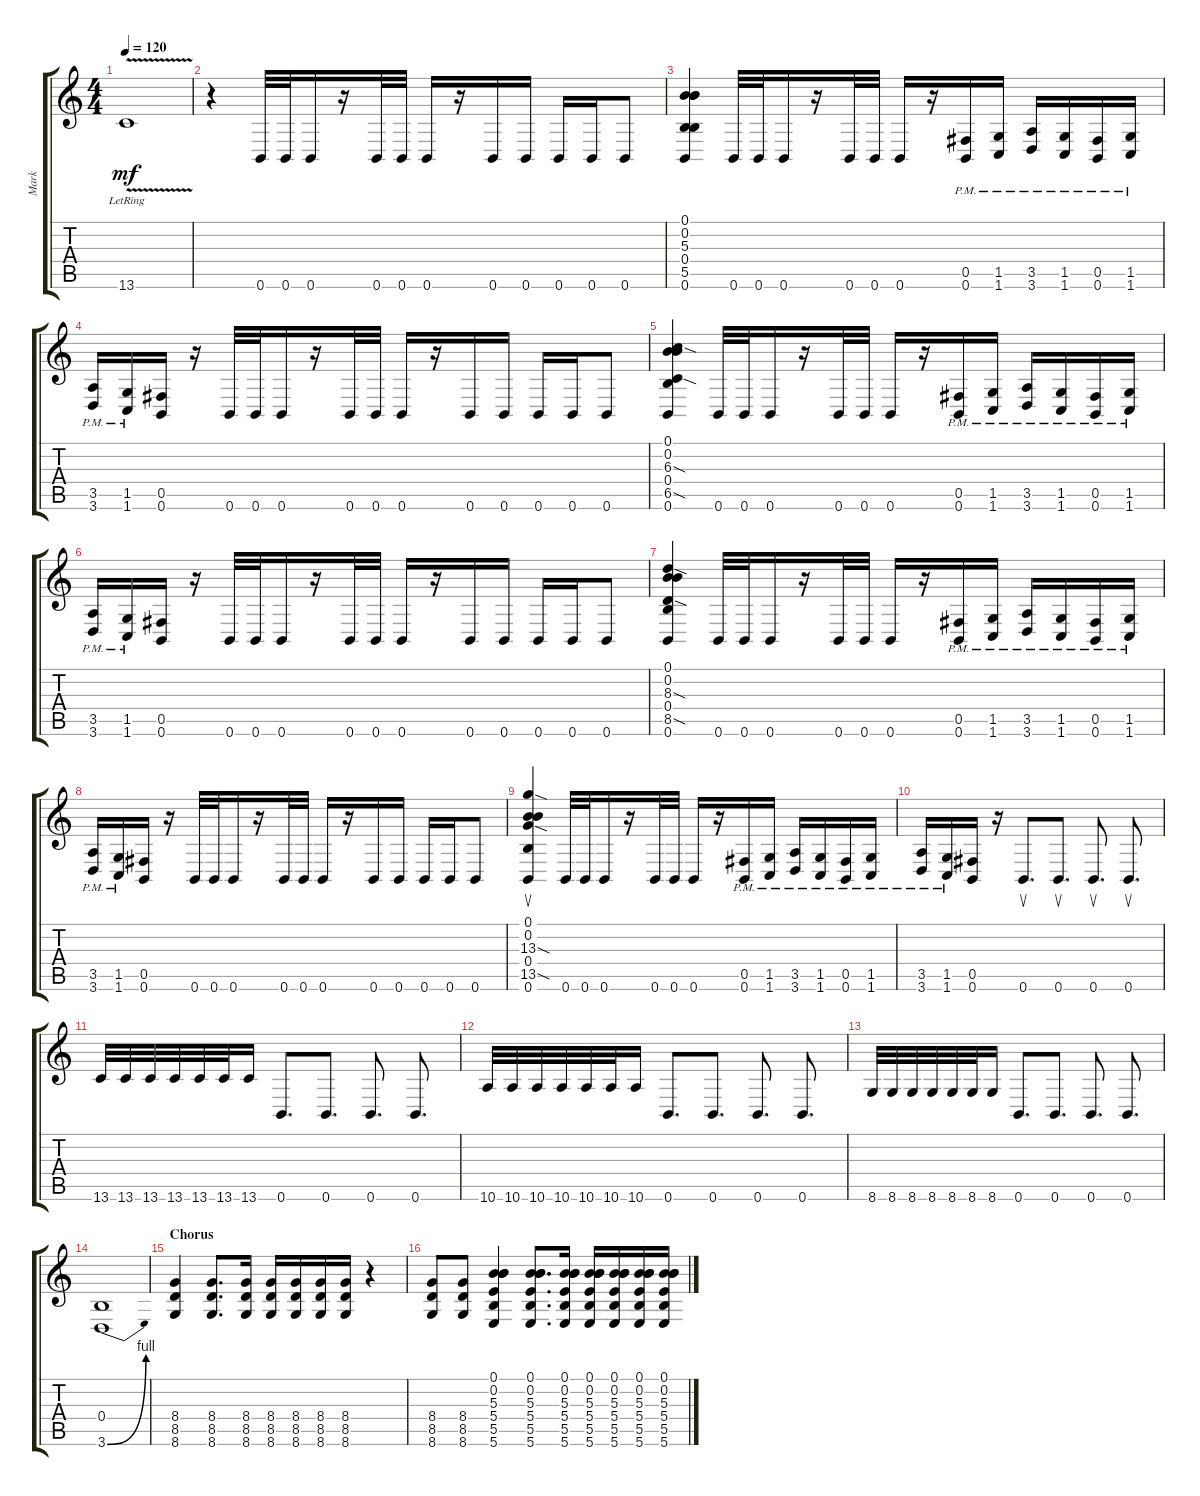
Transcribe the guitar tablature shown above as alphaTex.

\track ("Mark" "Mark") {instrument distortionguitar}
\staff {score tabs}
\tuning (B3 B3 Gb3 B2 Gb2 B1) {hide}
\ts (4 4)
\tempo 120
\clef g2
\ks c
13.6{v lr t}.1{dy mf} |
r.4 0.6.32 0.6.32 0.6.16 r.16 0.6.32 0.6.32 0.6.16 r.16 0.6.16 0.6.16 0.6.16 0.6.16 0.6.8 |
(0.1 0.2 5.3 0.4 5.5 0.6).4 0.6.32 0.6.32 0.6.16 r.16 0.6.32 0.6.32 0.6.16 r.16 (0.5{pm} 0.6{pm}).16 (1.5{pm} 1.6{pm}).16 (3.5{pm} 3.6{pm}).16 (1.5{pm} 1.6{pm}).16 (0.5{pm} 0.6{pm}).16 (1.5{pm} 1.6{pm}).16 |
(3.5{pm} 3.6{pm}).16 (1.5{pm} 1.6{pm}).16 (0.5 0.6).16 r.16 0.6.32 0.6.32 0.6.16 r.16 0.6.32 0.6.32 0.6.16 r.16 0.6.16 0.6.16 0.6.16 0.6.16 0.6.8 |
(0.1 0.2 6.3{sod} 0.4 6.5{sod} 0.6).4 0.6.32 0.6.32 0.6.16 r.16 0.6.32 0.6.32 0.6.16 r.16 (0.5{pm} 0.6{pm}).16 (1.5{pm} 1.6{pm}).16 (3.5{pm} 3.6{pm}).16 (1.5{pm} 1.6{pm}).16 (0.5{pm} 0.6{pm}).16 (1.5{pm} 1.6{pm}).16 |
(3.5{pm} 3.6{pm}).16 (1.5{pm} 1.6{pm}).16 (0.5 0.6).16 r.16 0.6.32 0.6.32 0.6.16 r.16 0.6.32 0.6.32 0.6.16 r.16 0.6.16 0.6.16 0.6.16 0.6.16 0.6.8 |
(0.1 0.2 8.3{sod} 0.4 8.5{sod} 0.6).4 0.6.32 0.6.32 0.6.16 r.16 0.6.32 0.6.32 0.6.16 r.16 (0.5{pm} 0.6{pm}).16 (1.5{pm} 1.6{pm}).16 (3.5{pm} 3.6{pm}).16 (1.5{pm} 1.6{pm}).16 (0.5{pm} 0.6{pm}).16 (1.5{pm} 1.6{pm}).16 |
(3.5{pm} 3.6{pm}).16 (1.5{pm} 1.6{pm}).16 (0.5 0.6).16 r.16 0.6.32 0.6.32 0.6.16 r.16 0.6.32 0.6.32 0.6.16 r.16 0.6.16 0.6.16 0.6.16 0.6.16 0.6.8 |
(0.1 0.2 13.3{sod} 0.4 13.5{sod} 0.6).4{su} 0.6.32 0.6.32 0.6.16 r.16 0.6.32 0.6.32 0.6.16 r.16 (0.5{pm} 0.6{pm}).16 (1.5{pm} 1.6{pm}).16 (3.5{pm} 3.6{pm}).16 (1.5{pm} 1.6{pm}).16 (0.5{pm} 0.6{pm}).16 (1.5{pm} 1.6{pm}).16 |
(3.5{pm} 3.6{pm}).16 (1.5{pm} 1.6{pm}).16 (0.5 0.6).16 r.16 0.6.8{d su} 0.6.8{d su} 0.6.8{d su} 0.6.8{d su} |
13.6.32 13.6.32 13.6.32 13.6.32 13.6.32 13.6.32 13.6.16 0.6.8{d} 0.6.8{d} 0.6.8{d} 0.6.8{d} |
10.6.32 10.6.32 10.6.32 10.6.32 10.6.32 10.6.32 10.6.16 0.6.8{d} 0.6.8{d} 0.6.8{d} 0.6.8{d} |
8.6.32 8.6.32 8.6.32 8.6.32 8.6.32 8.6.32 8.6.16 0.6.8{d} 0.6.8{d} 0.6.8{d} 0.6.8{d} |
(0.4 3.6{be (bend 0 0 60 4)}).1 |
\section ("" "Chorus")
(8.4 8.5 8.6).4 (8.4 8.5 8.6).8{d} (8.4 8.5 8.6).16 (8.4 8.5 8.6).16 (8.4 8.5 8.6).16 (8.4 8.5 8.6).16 (8.4 8.5 8.6).16 r.4 |
(8.4 8.5 8.6).8 (8.4 8.5 8.6).8 (0.1 0.2 5.3 5.4 5.5 5.6).4 (0.1 0.2 5.3 5.4 5.5 5.6).8{d} (0.1 0.2 5.3 5.4 5.5 5.6).16 (0.1 0.2 5.3 5.4 5.5 5.6).16 (0.1 0.2 5.3 5.4 5.5 5.6).16 (0.1 0.2 5.3 5.4 5.5 5.6).16 (0.1 0.2 5.3 5.4 5.5 5.6).16
